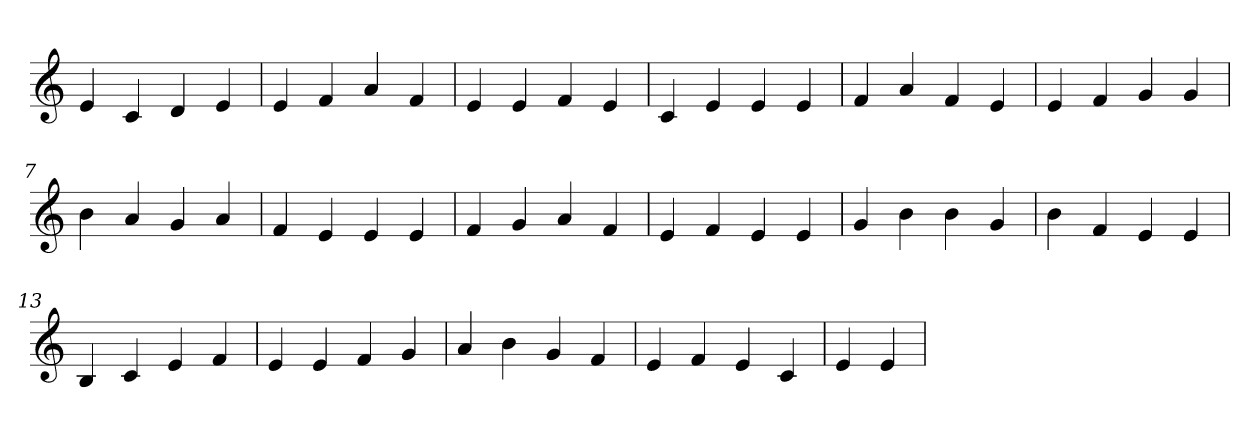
**kern
*part1
*staff1
*clefG2
=1
4e
4c
4d
4e
=2
4e
4f
4a
4f
=3
4e
4e
4f
4e
=4
4c
4e
4e
4e
=5
4f
4a
4f
4e
=6
4e
4f
4g
4g
=7
4b
4a
4g
4a
=8
4f
4e
4e
4e
=9
4f
4g
4a
4f
=10
4e
4f
4e
4e
=11
4g
4b
4b
4g
=12
4b
4f
4e
4e
=13
4B
4c
4e
4f
=14
4e
4e
4f
4g
=15
4a
4b
4g
4f
=16
4e
4f
4e
4c
=17
4e
4e
=
*-
